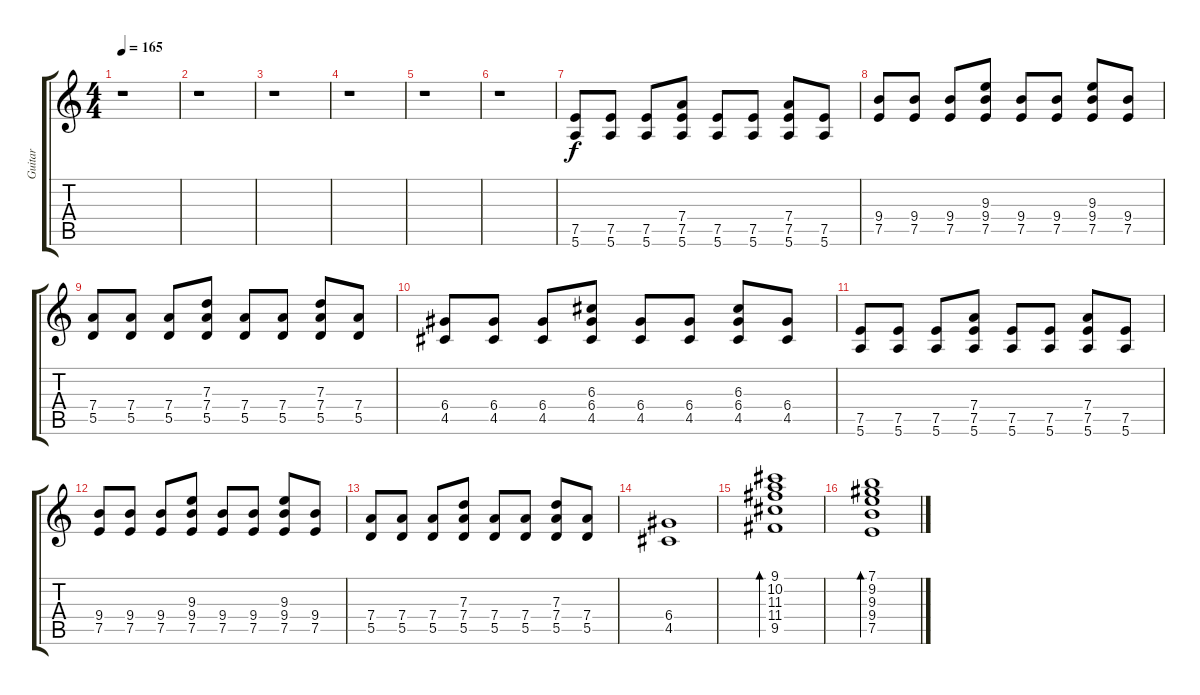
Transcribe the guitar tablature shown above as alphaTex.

\track ("Guitar" "Guitar") {instrument electricguitarclean}
\staff {score tabs}
\tuning (E4 B3 G3 D3 A2 E2) {hide}
\ts (4 4)
\tempo 165
\clef g2
\ks c
r.1{dy f instrument electricguitarclean} |
r.1 |
r.1 |
r.1 |
r.1 |
r.1 |
(7.5 5.6).8{volume 10 instrument electricguitarmuted} (7.5 5.6).8 (7.5 5.6).8 (7.4 7.5 5.6).8 (7.5 5.6).8 (7.5 5.6).8 (7.4 7.5 5.6).8 (7.5 5.6).8 |
(9.4 7.5).8 (9.4 7.5).8 (9.4 7.5).8 (9.3 9.4 7.5).8 (9.4 7.5).8 (9.4 7.5).8 (9.3 9.4 7.5).8 (9.4 7.5).8 |
(7.4 5.5).8 (7.4 5.5).8 (7.4 5.5).8 (7.3 7.4 5.5).8 (7.4 5.5).8 (7.4 5.5).8 (7.3 7.4 5.5).8 (7.4 5.5).8 |
(6.4 4.5).8 (6.4 4.5).8 (6.4 4.5).8 (6.3 6.4 4.5).8 (6.4 4.5).8 (6.4 4.5).8 (6.3 6.4 4.5).8 (6.4 4.5).8 |
(7.5 5.6).8 (7.5 5.6).8 (7.5 5.6).8 (7.4 7.5 5.6).8 (7.5 5.6).8 (7.5 5.6).8 (7.4 7.5 5.6).8 (7.5 5.6).8 |
(9.4 7.5).8 (9.4 7.5).8 (9.4 7.5).8 (9.3 9.4 7.5).8 (9.4 7.5).8 (9.4 7.5).8 (9.3 9.4 7.5).8 (9.4 7.5).8 |
(7.4 5.5).8 (7.4 5.5).8 (7.4 5.5).8 (7.3 7.4 5.5).8 (7.4 5.5).8 (7.4 5.5).8 (7.3 7.4 5.5).8 (7.4 5.5).8 |
(6.4 4.5).1 |
(9.1 10.2 11.3 11.4 9.5).1{bd 120 volume 14 instrument electricguitarclean} |
(7.1 9.2 9.3 9.4 7.5).1{bd 120}
